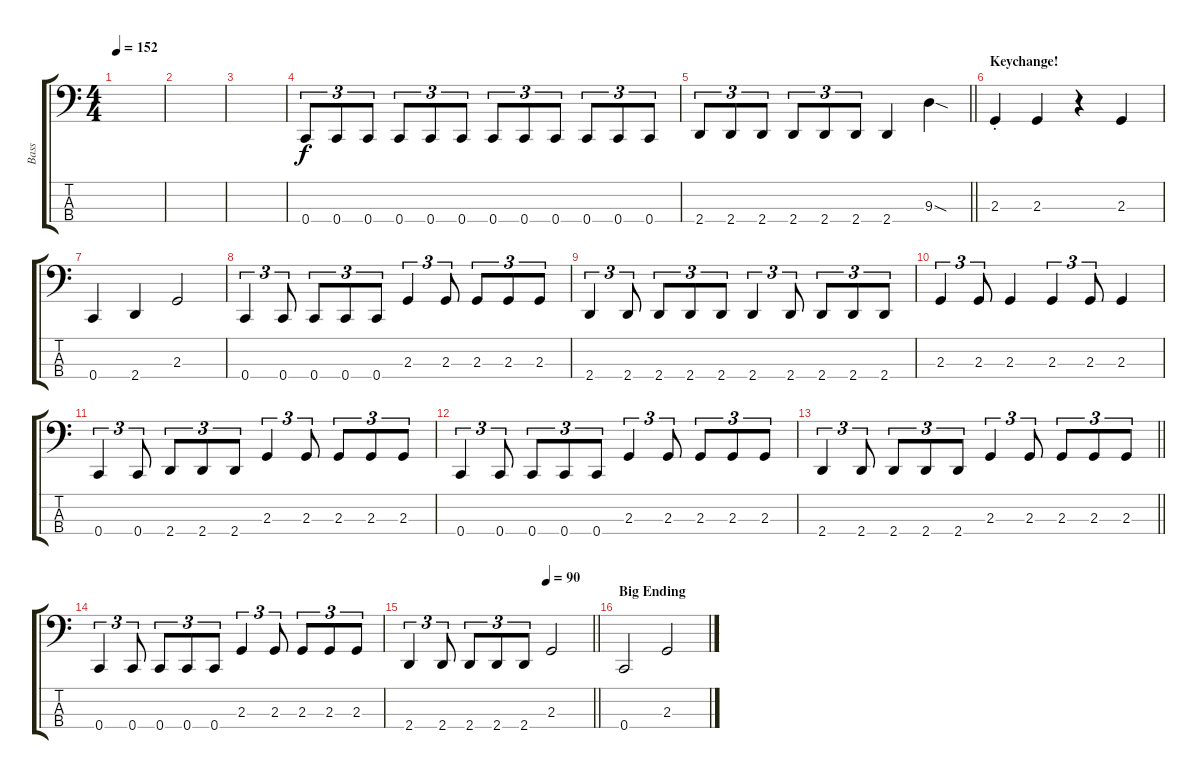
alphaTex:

\track ("Bass" "Bass") {instrument electricbasspick}
\staff {score tabs}
\tuning (Eb2 Bb1 F1 C1) {hide}
\ts (4 4)
\tempo 152
\clef f4
\ks c
|
|
|
0.4.8{tu (3 2)} 0.4.8{tu (3 2)} 0.4.8{tu (3 2)} 0.4.8{tu (3 2)} 0.4.8{tu (3 2)} 0.4.8{tu (3 2)} 0.4.8{tu (3 2)} 0.4.8{tu (3 2)} 0.4.8{tu (3 2)} 0.4.8{tu (3 2)} 0.4.8{tu (3 2)} 0.4.8{tu (3 2)} |
\barLineRight lightlight
2.4.8{tu (3 2)} 2.4.8{tu (3 2)} 2.4.8{tu (3 2)} 2.4.8{tu (3 2)} 2.4.8{tu (3 2)} 2.4.8{tu (3 2)} 2.4.4 9.3{sod}.4 |
\section ("" "Keychange!")
2.3{st}.4 2.3.4 r.4 2.3.4 |
0.4.4 2.4.4 2.3.2 |
0.4.4{tu (3 2)} 0.4.8{tu (3 2)} 0.4.8{tu (3 2)} 0.4.8{tu (3 2)} 0.4.8{tu (3 2)} 2.3.4{tu (3 2)} 2.3.8{tu (3 2)} 2.3.8{tu (3 2)} 2.3.8{tu (3 2)} 2.3.8{tu (3 2)} |
2.4.4{tu (3 2)} 2.4.8{tu (3 2)} 2.4.8{tu (3 2)} 2.4.8{tu (3 2)} 2.4.8{tu (3 2)} 2.4.4{tu (3 2)} 2.4.8{tu (3 2)} 2.4.8{tu (3 2)} 2.4.8{tu (3 2)} 2.4.8{tu (3 2)} |
2.3.4{tu (3 2)} 2.3.8{tu (3 2)} 2.3.4 2.3.4{tu (3 2)} 2.3.8{tu (3 2)} 2.3.4 |
0.4.4{tu (3 2)} 0.4.8{tu (3 2)} 2.4.8{tu (3 2)} 2.4.8{tu (3 2)} 2.4.8{tu (3 2)} 2.3.4{tu (3 2)} 2.3.8{tu (3 2)} 2.3.8{tu (3 2)} 2.3.8{tu (3 2)} 2.3.8{tu (3 2)} |
0.4.4{tu (3 2)} 0.4.8{tu (3 2)} 0.4.8{tu (3 2)} 0.4.8{tu (3 2)} 0.4.8{tu (3 2)} 2.3.4{tu (3 2)} 2.3.8{tu (3 2)} 2.3.8{tu (3 2)} 2.3.8{tu (3 2)} 2.3.8{tu (3 2)} |
\barLineRight lightlight
2.4.4{tu (3 2)} 2.4.8{tu (3 2)} 2.4.8{tu (3 2)} 2.4.8{tu (3 2)} 2.4.8{tu (3 2)} 2.3.4{tu (3 2)} 2.3.8{tu (3 2)} 2.3.8{tu (3 2)} 2.3.8{tu (3 2)} 2.3.8{tu (3 2)} |
0.4.4{tu (3 2)} 0.4.8{tu (3 2)} 0.4.8{tu (3 2)} 0.4.8{tu (3 2)} 0.4.8{tu (3 2)} 2.3.4{tu (3 2)} 2.3.8{tu (3 2)} 2.3.8{tu (3 2)} 2.3.8{tu (3 2)} 2.3.8{tu (3 2)} |
\tempo (90 0.75)
\barLineRight lightlight
2.4.4{tu (3 2)} 2.4.8{tu (3 2)} 2.4.8{tu (3 2)} 2.4.8{tu (3 2)} 2.4.8{tu (3 2)} 2.3.2 |
\section ("" "Big Ending")
0.4.2 2.3.2
